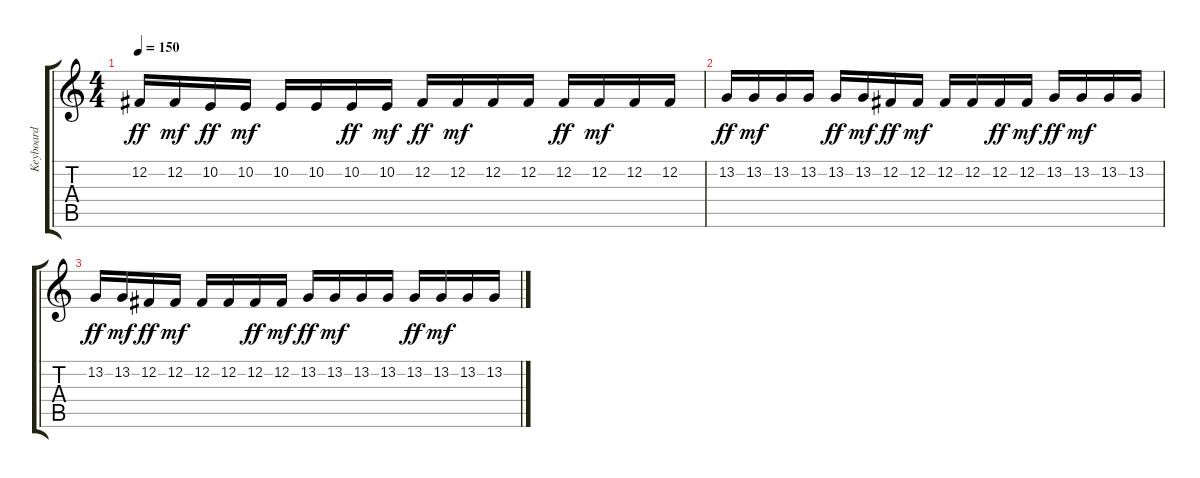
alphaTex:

\track ("Keyboard" "Keyboard") {instrument synthstrings2}
\staff {score tabs}
\tuning (B3 Gb3 D3 A2 E2 B1) {hide}
\ts (4 4)
\tempo 150
\clef g2
\ks c
12.2.16{dy ff} 12.2.16{dy mf} 10.2.16{dy ff} 10.2.16{dy mf} 10.2.16 10.2.16 10.2.16{dy ff} 10.2.16{dy mf} 12.2.16{dy ff} 12.2.16{dy mf} 12.2.16 12.2.16 12.2.16{dy ff} 12.2.16{dy mf} 12.2.16 12.2.16 |
13.2.16{dy ff} 13.2.16{dy mf} 13.2.16 13.2.16 13.2.16{dy ff} 13.2.16{dy mf} 12.2.16{dy ff} 12.2.16{dy mf} 12.2.16 12.2.16 12.2.16{dy ff} 12.2.16{dy mf} 13.2.16{dy ff} 13.2.16{dy mf} 13.2.16 13.2.16 |
13.2.16{dy ff} 13.2.16{dy mf} 12.2.16{dy ff} 12.2.16{dy mf} 12.2.16 12.2.16 12.2.16{dy ff} 12.2.16{dy mf} 13.2.16{dy ff} 13.2.16{dy mf} 13.2.16 13.2.16 13.2.16{dy ff} 13.2.16{dy mf} 13.2.16 13.2.16
